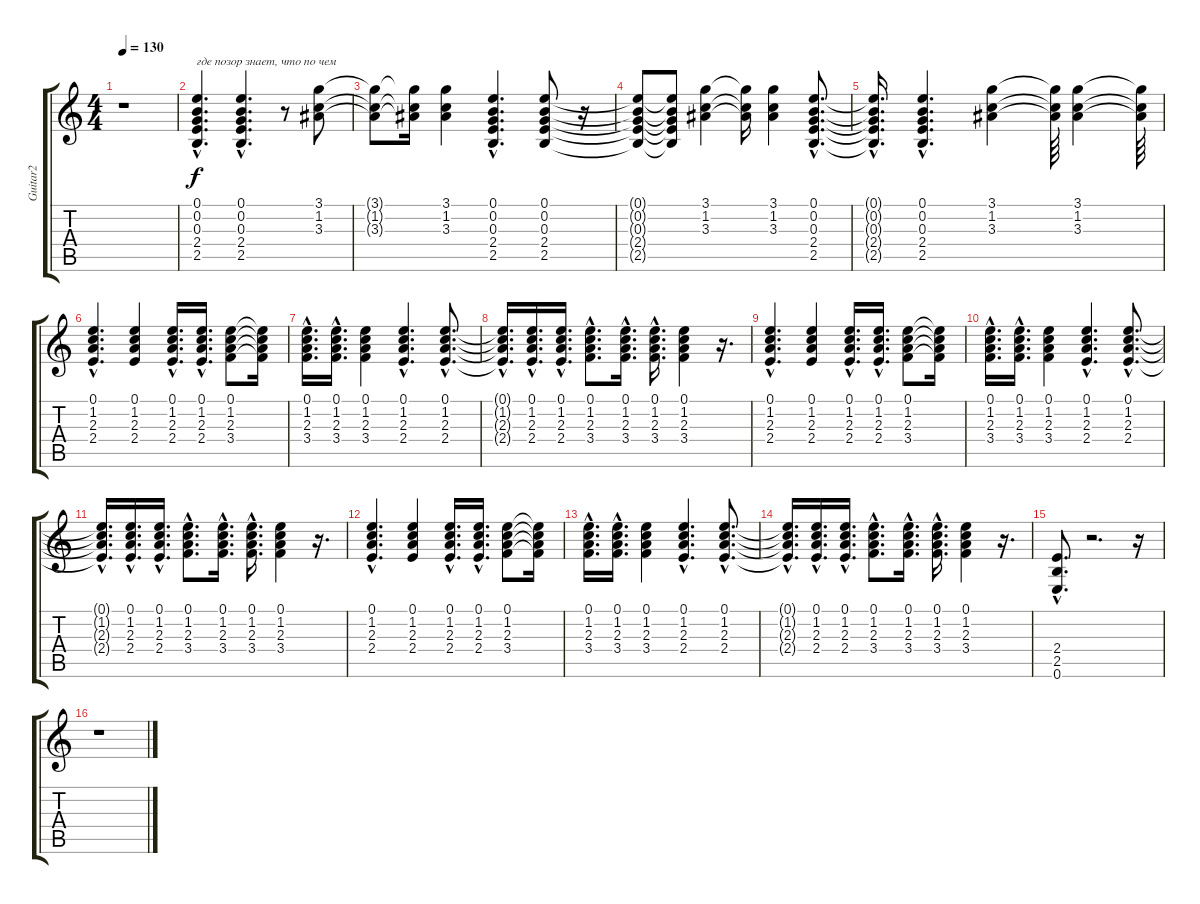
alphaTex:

\track ("Guitar2" "Guitar2") {instrument electricguitarjazz}
\staff {score tabs}
\tuning (E4 B3 G3 D3 A2 E2) {hide}
\ts (4 4)
\tempo 130
\clef g2
\ks c
r.1{dy f} |
(0.1{hac} 0.2{hac} 0.3{hac} 2.4{hac} 2.5{hac}).4{d txt "где позор знает, что по чем" volume 12} (0.1{hac} 0.2{hac} 0.3{hac} 2.4{hac} 2.5{hac}).4{d} r.8 (3.1 1.2 3.3).8 |
(3.1{t} 1.2{t} 3.3{t}).8 (3.1{t} 1.2{t} 3.3{t}).16 (3.1 1.2 3.3).4 (0.1{hac} 0.2{hac} 0.3{hac} 2.4{hac} 2.5{hac}).4{d} (0.1 0.2 0.3 2.4 2.5).8 r.16 |
(0.1{t} 0.2{t} 0.3{t} 2.4{t} 2.5{t}).8 (0.1{t} 0.2{t} 0.3{t} 2.4{t} 2.5{t}).8 (3.1 1.2 3.3).4 (3.1{t} 1.2{t} 3.3{t}).16 (3.1 1.2 3.3).4 (0.1{hac} 0.2{hac} 0.3{hac} 2.4{hac} 2.5{hac}).8{d} |
(0.1{hac t} 0.2{hac t} 0.3{hac t} 2.4{hac t} 2.5{hac t}).16{d} (0.1{hac} 0.2{hac} 0.3{hac} 2.4{hac} 2.5{hac}).4{d} (3.1 1.2 3.3).4 (3.1{t} 1.2{t} 3.3{t}).64 (3.1 1.2 3.3).4 (3.1{t} 1.2{t} 3.3{t}).64 |
(0.1{hac} 1.2{hac} 2.3{hac} 2.4{hac}).4{d} (0.1 1.2 2.3 2.4).4 (0.1{hac} 1.2{hac} 2.3{hac} 2.4{hac}).16{d} (0.1{hac} 1.2{hac} 2.3{hac} 2.4{hac}).16{d} (0.1 1.2 2.3 3.4).8 (0.1{t} 1.2{t} 2.3{t} 3.4{t}).16 |
(0.1{hac} 1.2{hac} 2.3{hac} 3.4{hac}).16{d} (0.1{hac} 1.2{hac} 2.3{hac} 3.4{hac}).16{d} (0.1 1.2 2.3 3.4).4 (0.1{hac} 1.2{hac} 2.3{hac} 2.4{hac}).4{d} (0.1{hac} 1.2{hac} 2.3{hac} 2.4{hac}).8{d} |
(0.1{hac t} 1.2{hac t} 2.3{hac t} 2.4{hac t}).16{d} (0.1{hac} 1.2{hac} 2.3{hac} 2.4{hac}).16{d} (0.1{hac} 1.2{hac} 2.3{hac} 2.4{hac}).16{d} (0.1{hac} 1.2{hac} 2.3{hac} 3.4{hac}).8{d} (0.1{hac} 1.2{hac} 2.3{hac} 3.4{hac}).16{d} (0.1{hac} 1.2{hac} 2.3{hac} 3.4{hac}).16{d} (0.1 1.2 2.3 3.4).4 r.16{d} |
(0.1{hac} 1.2{hac} 2.3{hac} 2.4{hac}).4{d} (0.1 1.2 2.3 2.4).4 (0.1{hac} 1.2{hac} 2.3{hac} 2.4{hac}).16{d} (0.1{hac} 1.2{hac} 2.3{hac} 2.4{hac}).16{d} (0.1 1.2 2.3 3.4).8 (0.1{t} 1.2{t} 2.3{t} 3.4{t}).16 |
(0.1{hac} 1.2{hac} 2.3{hac} 3.4{hac}).16{d} (0.1{hac} 1.2{hac} 2.3{hac} 3.4{hac}).16{d} (0.1 1.2 2.3 3.4).4 (0.1{hac} 1.2{hac} 2.3{hac} 2.4{hac}).4{d} (0.1{hac} 1.2{hac} 2.3{hac} 2.4{hac}).8{d} |
(0.1{hac t} 1.2{hac t} 2.3{hac t} 2.4{hac t}).16{d} (0.1{hac} 1.2{hac} 2.3{hac} 2.4{hac}).16{d} (0.1{hac} 1.2{hac} 2.3{hac} 2.4{hac}).16{d} (0.1{hac} 1.2{hac} 2.3{hac} 3.4{hac}).8{d} (0.1{hac} 1.2{hac} 2.3{hac} 3.4{hac}).16{d} (0.1{hac} 1.2{hac} 2.3{hac} 3.4{hac}).16{d} (0.1 1.2 2.3 3.4).4 r.16{d} |
(0.1{hac} 1.2{hac} 2.3{hac} 2.4{hac}).4{d} (0.1 1.2 2.3 2.4).4 (0.1{hac} 1.2{hac} 2.3{hac} 2.4{hac}).16{d} (0.1{hac} 1.2{hac} 2.3{hac} 2.4{hac}).16{d} (0.1 1.2 2.3 3.4).8 (0.1{t} 1.2{t} 2.3{t} 3.4{t}).16 |
(0.1{hac} 1.2{hac} 2.3{hac} 3.4{hac}).16{d} (0.1{hac} 1.2{hac} 2.3{hac} 3.4{hac}).16{d} (0.1 1.2 2.3 3.4).4 (0.1{hac} 1.2{hac} 2.3{hac} 2.4{hac}).4{d} (0.1{hac} 1.2{hac} 2.3{hac} 2.4{hac}).8{d} |
(0.1{hac t} 1.2{hac t} 2.3{hac t} 2.4{hac t}).16{d} (0.1{hac} 1.2{hac} 2.3{hac} 2.4{hac}).16{d} (0.1{hac} 1.2{hac} 2.3{hac} 2.4{hac}).16{d} (0.1{hac} 1.2{hac} 2.3{hac} 3.4{hac}).8{d} (0.1{hac} 1.2{hac} 2.3{hac} 3.4{hac}).16{d} (0.1{hac} 1.2{hac} 2.3{hac} 3.4{hac}).16{d} (0.1 1.2 2.3 3.4).4 r.16{d} |
(2.4{hac} 2.5{hac} 0.6{hac}).8{d} r.2{d} r.16 |
r.1
